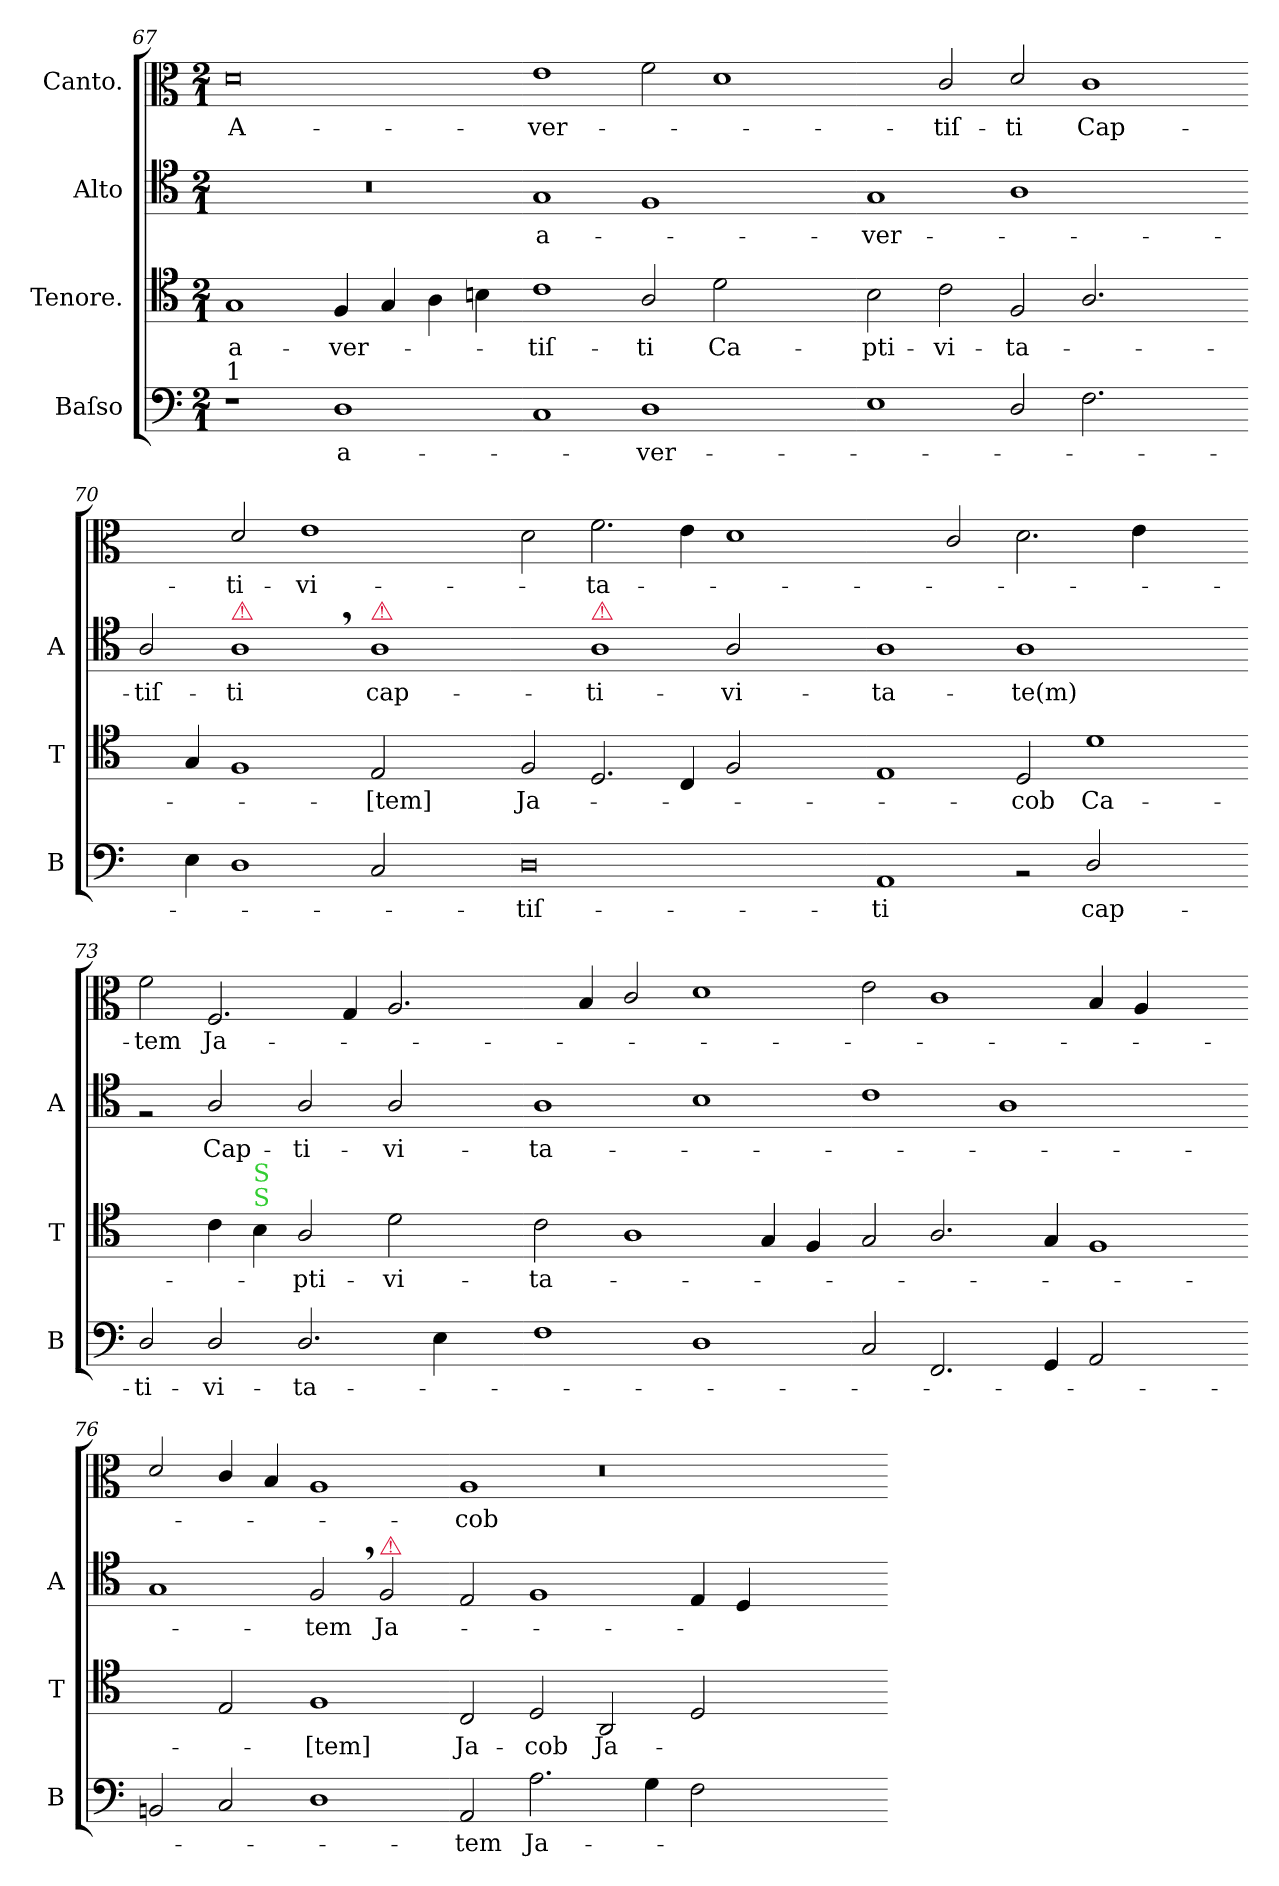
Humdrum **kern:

**kern	**text	**kern	**text	**kern	**text	**kern	**text
*part4	*part4	*part3	*part3	*part2	*part2	*part1	*part1
*staff4	*staff4	*staff3	*staff3	*staff2	*staff2	*staff1	*staff1
*I"Baſso	*	*I"Tenore.	*	*I"Alto	*	*I"Canto.	*
*I'B	*	*I'T	*	*I'A	*	*	*
*clefF4	*	*clefC4	*	*clefC4	*	*clefC3	*
*k[]	*	*k[]	*	*k[]	*	*k[]	*
*M2/1	*	*M2/1	*	*M2/1	*	*M2/1	*
=67	=67	=67	=67	=67	=67	=67	=67
!LO:TX:a:t=1	!	!	!	!	!	!	!
1r	.	1G	a-	0r	.	0d	A-
1D	a-	4F/	-ver-	.	.	.	.
.	.	4G/	.	.	.	.	.
.	.	4A\	.	.	.	.	.
.	.	4Bn\	.	.	.	.	.
=68-	=68-	=68-	=68-	=68-	=68-	=68-	=68-
1C	.	1c	-tiſ-	1G	a-	1e	-ver-
1D	-ver-	2A/	-ti	1F	.	2f\	.
.	.	2d\	Ca-	.	.	1d\	.
2ryy	.	2ryy	.	2ryy	.	.	.
=69-	=69-	=69-	=69-	=69-	=69-	=69-	=69-
1E	.	2B\	-pti-	1G	-ver-	2ryy	.
.	.	2c\	-vi-	.	.	2c/	tiſ-
2D/	.	2F/	-ta-	1A	.	2d/	-ti
2.F\	.	2.A/	.	.	.	1c\	Cap-
.	.	.	.	2ryy	.	.	.
4ryy	.	4ryy	.	.	.	.	.
=70-	=70-	=70-	=70-	=70-	=70-	=70-	=70-
4ryy	.	4ryy	.	2A/	-tiſ-	2ryy	.
4E\	.	4G/	.	.	.	.	.
!	!	!	!	!LO:TX:a:color=crimson:t=⚠	!	!	!
1D	.	1F	.	1A,<	-ti	2d/	-ti-
.	.	.	.	.	.	1e	-vi-
!	!	!	!	!LO:TX:a:color=crimson:t=⚠	!	!	!
2C/	.	2E/	-[tem]	1A	cap-	.	.
2ryy	.	2ryy	.	.	.	2ryy	.
=71-	=71-	=71-	=71-	=71-	=71-	=71-	=71-
0D	-tiſ-	2F/	Ja-	2ryy	.	2d\	.
!	!	!	!	!LO:TX:a:color=crimson:t=⚠	!	!	!
.	.	2.D/	.	1A	-ti-	2.f\	-ta-
.	.	4C/	.	.	.	4e\	.
.	.	2F/	.	2A/	-vi-	1d\	.
2ryy	.	2ryy	.	2ryy	.	.	.
=72-	=72-	=72-	=72-	=72-	=72-	=72-	=72-
1AA	-ti	1E	.	1A	-ta-	2ryy	.
.	.	.	.	.	.	2c/	.
2rBB	.	2D/	-cob	1A	-te(m)	2.d\	.
2D/	cap-	1d\	Ca-	.	.	.	.
.	.	.	.	.	.	4e\	.
2ryy	.	.	.	2ryy	.	2ryy	.
=73-	=73-	=73-	=73-	=73-	=73-	=73-	=73-
2D/	-ti-	2ryy	.	2rF	.	2f\	-tem
2D/	-vi-	4c\	.	2A/	Cap-	2.F/	Ja-
!	!	!LO:TX:a:color=limegreen:t=S	!	!	!	!	!
!	!	!LO:TX:a:color=limegreen:t=S	!	!	!	!	!
.	.	4B\	.	.	.	.	.
2.D/	-ta-	2A/	-pti-	2A/	-ti-	.	.
.	.	.	.	.	.	4G/	.
.	.	2d\	-vi-	2A/	-vi-	2.A/	.
4E\	.	.	.	.	.	.	.
4ryy	.	4ryy	.	4ryy	.	.	.
=74-	=74-	=74-	=74-	=74-	=74-	=74-	=74-
1F	.	2c\	-ta-	1A	-ta-	4ryy	.
.	.	.	.	.	.	4B/	.
.	.	1A	.	.	.	2c/	.
1D	.	.	.	1B	.	1d	.
.	.	4G/	.	.	.	.	.
.	.	4F/	.	.	.	.	.
=75-	=75-	=75-	=75-	=75-	=75-	=75-	=75-
2C/	.	2G/	.	1c	.	2e\	.
2.FF/	.	2.A/	.	.	.	1c	.
.	.	.	.	1A	.	.	.
4GG/	.	4G/	.	.	.	.	.
2AA/	.	1F/	.	.	.	4B/	.
.	.	.	.	.	.	4A/	.
2ryy	.	.	.	2ryy	.	2ryy	.
=76-	=76-	=76-	=76-	=76-	=76-	=76-	=76-
2BBn/	.	2ryy	.	1G	.	2d/	.
2C/	.	2E/	.	.	.	4c/	.
.	.	.	.	.	.	4B/	.
1D	.	1F	-[tem]	2F,</	-tem	1A	.
!	!	!	!	!LO:TX:a:color=crimson:t=⚠	!	!	!
.	.	.	.	2F/	Ja-	.	.
=77-	=77-	=77-	=77-	=77-	=77-	=77-	=77-
2AA/	-tem	2C/	Ja-	2E/	.	1A	-cob
2.A\	Ja-	2D/	-cob	1F	.	.	.
!	!	!	!LO:LY:i	!	!	!	!
.	.	2AA/	Ja-	.	.	0r	.
4G\	.	.	.	.	.	.	.
2F\	.	2D/	.	4E/	.	.	.
.	.	.	.	4D/	.	.	.
1ryy	.	1ryy	.	1ryy	.	.	.
=-	=-	=-	=-	=-	=-	=-	=-
*-	*-	*-	*-	*-	*-	*-	*-
